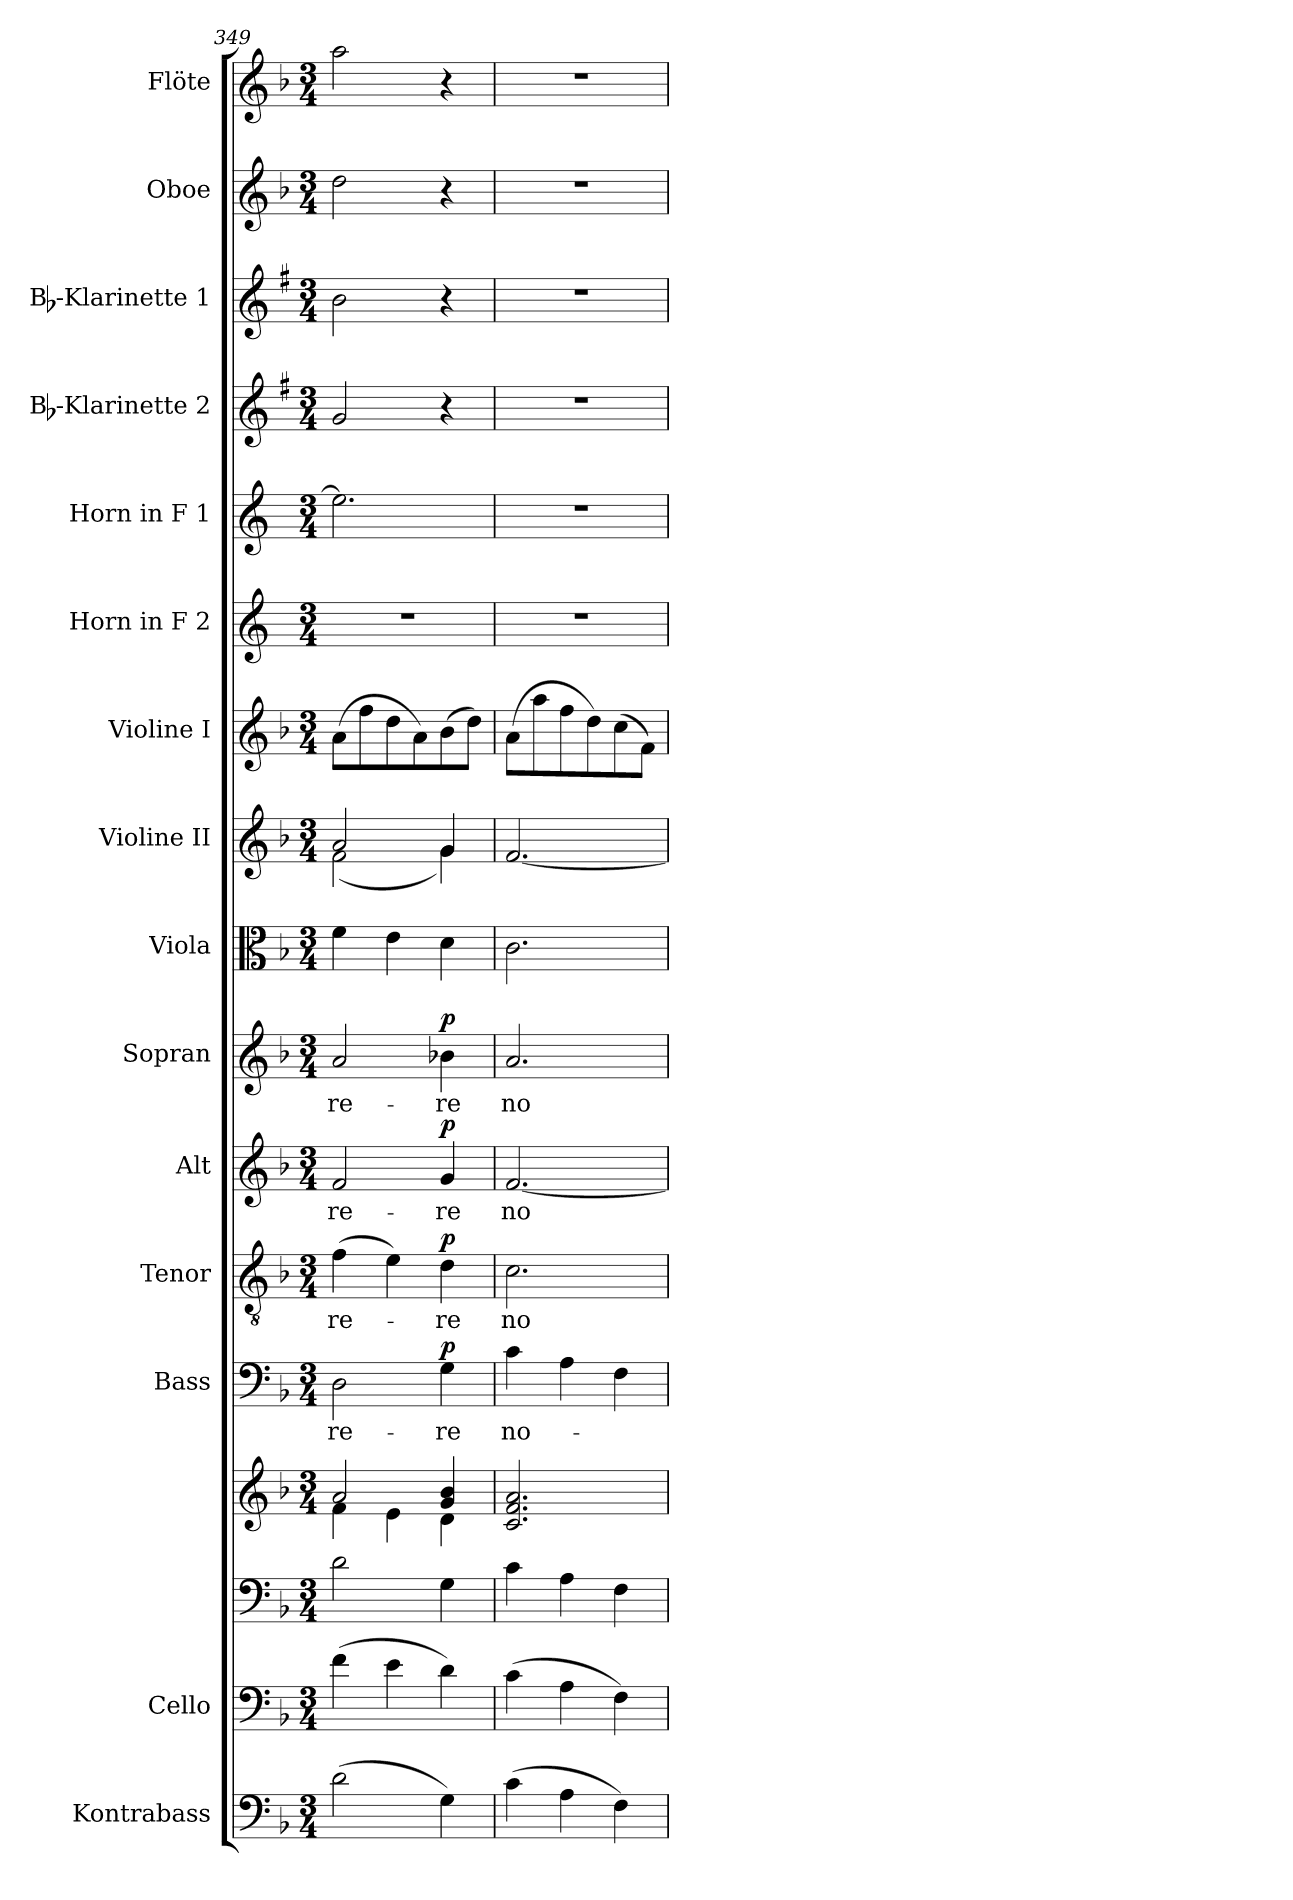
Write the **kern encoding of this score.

**kern	**kern	**kern	**kern	**kern	**text	**dynam	**kern	**text	**dynam	**kern	**text	**dynam	**kern	**text	**dynam	**kern	**kern	**kern	**kern	**kern	**kern	**kern	**kern	**kern
*part16	*part15	*part14	*part14	*part13	*part13	*part13	*part12	*part12	*part12	*part11	*part11	*part11	*part10	*part10	*part10	*part9	*part8	*part7	*part6	*part5	*part4	*part3	*part2	*part1
*staff17	*staff16	*staff15	*staff14	*staff13	*staff13	*staff13	*staff12	*staff12	*staff12	*staff11	*staff11	*staff11	*staff10	*staff10	*staff10	*staff9	*staff8	*staff7	*staff6	*staff5	*staff4	*staff3	*staff2	*staff1
*I"Kontrabass	*I"Cello	*	*	*I"Bass	*	*	*I"Tenor	*	*	*I"Alt	*	*	*I"Sopran	*	*	*I"Viola	*I"Violine II	*I"Violine I	*I"Horn in F 2	*I"Horn in F 1	*I"Bb-Klarinette 2	*I"Bb-Klarinette 1	*I"Oboe	*I"Flöte
*I'Kb.	*	*	*	*I'B.	*	*	*I'T.	*	*	*I'A.	*	*	*I'S.	*	*	*I'Vla.	*I'Vl. II	*I'Vl. I	*	*	*I'Bb Kl. 2	*I'Bb Kl. 1	*I'Ob.	*I'Fl.
*clefF4	*clefF4	*clefF4	*clefG2	*clefF4	*	*	*clefGv2	*	*	*clefG2	*	*	*clefG2	*	*	*clefC3	*clefG2	*clefG2	*clefG2	*clefG2	*clefG2	*clefG2	*clefG2	*clefG2
*ITrd7c12	*	*	*	*	*	*	*	*	*	*	*	*	*	*	*	*	*	*	*ITrd4c7	*ITrd4c7	*ITrd1c2	*ITrd1c2	*	*
*k[b-]	*k[b-]	*k[b-]	*k[b-]	*k[b-]	*	*	*k[b-]	*	*	*k[b-]	*	*	*k[b-]	*	*	*k[b-]	*k[b-]	*k[b-]	*k[b-]	*k[b-]	*k[b-]	*k[b-]	*k[b-]	*k[b-]
*F:	*F:	*F:	*F:	*F:	*	*	*F:	*	*	*F:	*	*	*F:	*	*	*F:	*F:	*F:	*F:	*F:	*F:	*F:	*F:	*F:
*M3/4	*M3/4	*M3/4	*M3/4	*M3/4	*	*	*M3/4	*	*	*M3/4	*	*	*M3/4	*	*	*M3/4	*M3/4	*M3/4	*M3/4	*M3/4	*M3/4	*M3/4	*M3/4	*M3/4
=349	=349	=349	=349	=349	=349	=349	=349	=349	=349	=349	=349	=349	=349	=349	=349	=349	=349	=349	=349	=349	=349	=349	=349	=349
*	*	*	*^	*	*	*	*	*	*	*	*	*	*	*	*	*	*	*	*	*	*	*	*	*
!	!	!	!	!	!	!LO:LY:b	!	!	!LO:LY:b	!	!	!LO:LY:b	!	!	!LO:LY:b	!	!	!	!	!	!	!	!	!	!
*	*	*	*	*	*	*	*	*	*	*	*	*	*	*	*	*	*	*^	*	*	*	*	*	*	*
(>2D\	(>4f\	2d\	2a/	4f\	2D\	-re-	.	(>4f\	-re-	.	2f/	-re-	.	2a/	-re-	.	4f\	2a/	(<2f\	(>8a\L	2.r	2.a\]	2f/	2a\	2dd\	2aa\
.	.	.	.	.	.	.	.	.	.	.	.	.	.	.	.	.	.	.	.	8ff\	.	.	.	.	.	.
.	4e\	.	.	4e\	.	.	.	4e\)	.	.	.	.	.	.	.	.	4e\	.	.	8dd\	.	.	.	.	.	.
.	.	.	.	.	.	.	.	.	.	.	.	.	.	.	.	.	.	.	.	8a\)	.	.	.	.	.	.
!	!	!	!	!	!	!LO:LY:b	!LO:DY:a	!	!LO:LY:b	!LO:DY:a	!	!LO:LY:b	!LO:DY:a	!	!LO:LY:b	!LO:DY:a	!	!	!	!	!	!	!	!	!	!
4GG\)	4d\)	4G\	4g/ 4b-/	4d\	4G\	-re	p	4d\	-re	p	4g/	-re	p	4b-X\	-re	p	4d\	4g/	4g\)	(>8b-\	.	.	4r	4r	4r	4r
.	.	.	.	.	.	.	.	.	.	.	.	.	.	.	.	.	.	.	.	8dd\J)	.	.	.	.	.	.
*	*	*	*v	*v	*	*	*	*	*	*	*	*	*	*	*	*	*	*v	*v	*	*	*	*	*	*	*
=350	=350	=350	=350	=350	=350	=350	=350	=350	=350	=350	=350	=350	=350	=350	=350	=350	=350	=350	=350	=350	=350	=350	=350	=350
!	!	!	!	!	!LO:LY:b	!	!	!LO:LY:b	!	!	!LO:LY:b	!	!	!LO:LY:b	!	!	!	!	!	!	!	!	!	!
(>4C\	(>4c\	4c\	2.c/ 2.f/ 2.a/	4c\	no-	.	2.c\	no-	.	[2.f/	no-	.	2.a/	no-	.	2.c\	[2.f/	(>8a\L	2.r	2.r	2.r	2.r	2.r	2.r
.	.	.	.	.	.	.	.	.	.	.	.	.	.	.	.	.	.	8aa\	.	.	.	.	.	.
4AA\	4A\	4A\	.	4A\	.	.	.	.	.	.	.	.	.	.	.	.	.	8ff\	.	.	.	.	.	.
.	.	.	.	.	.	.	.	.	.	.	.	.	.	.	.	.	.	8dd\)	.	.	.	.	.	.
4FF\)	4F\)	4F\	.	4F\	.	.	.	.	.	.	.	.	.	.	.	.	.	(>8cc\	.	.	.	.	.	.
.	.	.	.	.	.	.	.	.	.	.	.	.	.	.	.	.	.	8f\J)	.	.	.	.	.	.
=	=	=	=	=	=	=	=	=	=	=	=	=	=	=	=	=	=	=	=	=	=	=	=	=
*-	*-	*-	*-	*-	*-	*-	*-	*-	*-	*-	*-	*-	*-	*-	*-	*-	*-	*-	*-	*-	*-	*-	*-	*-
